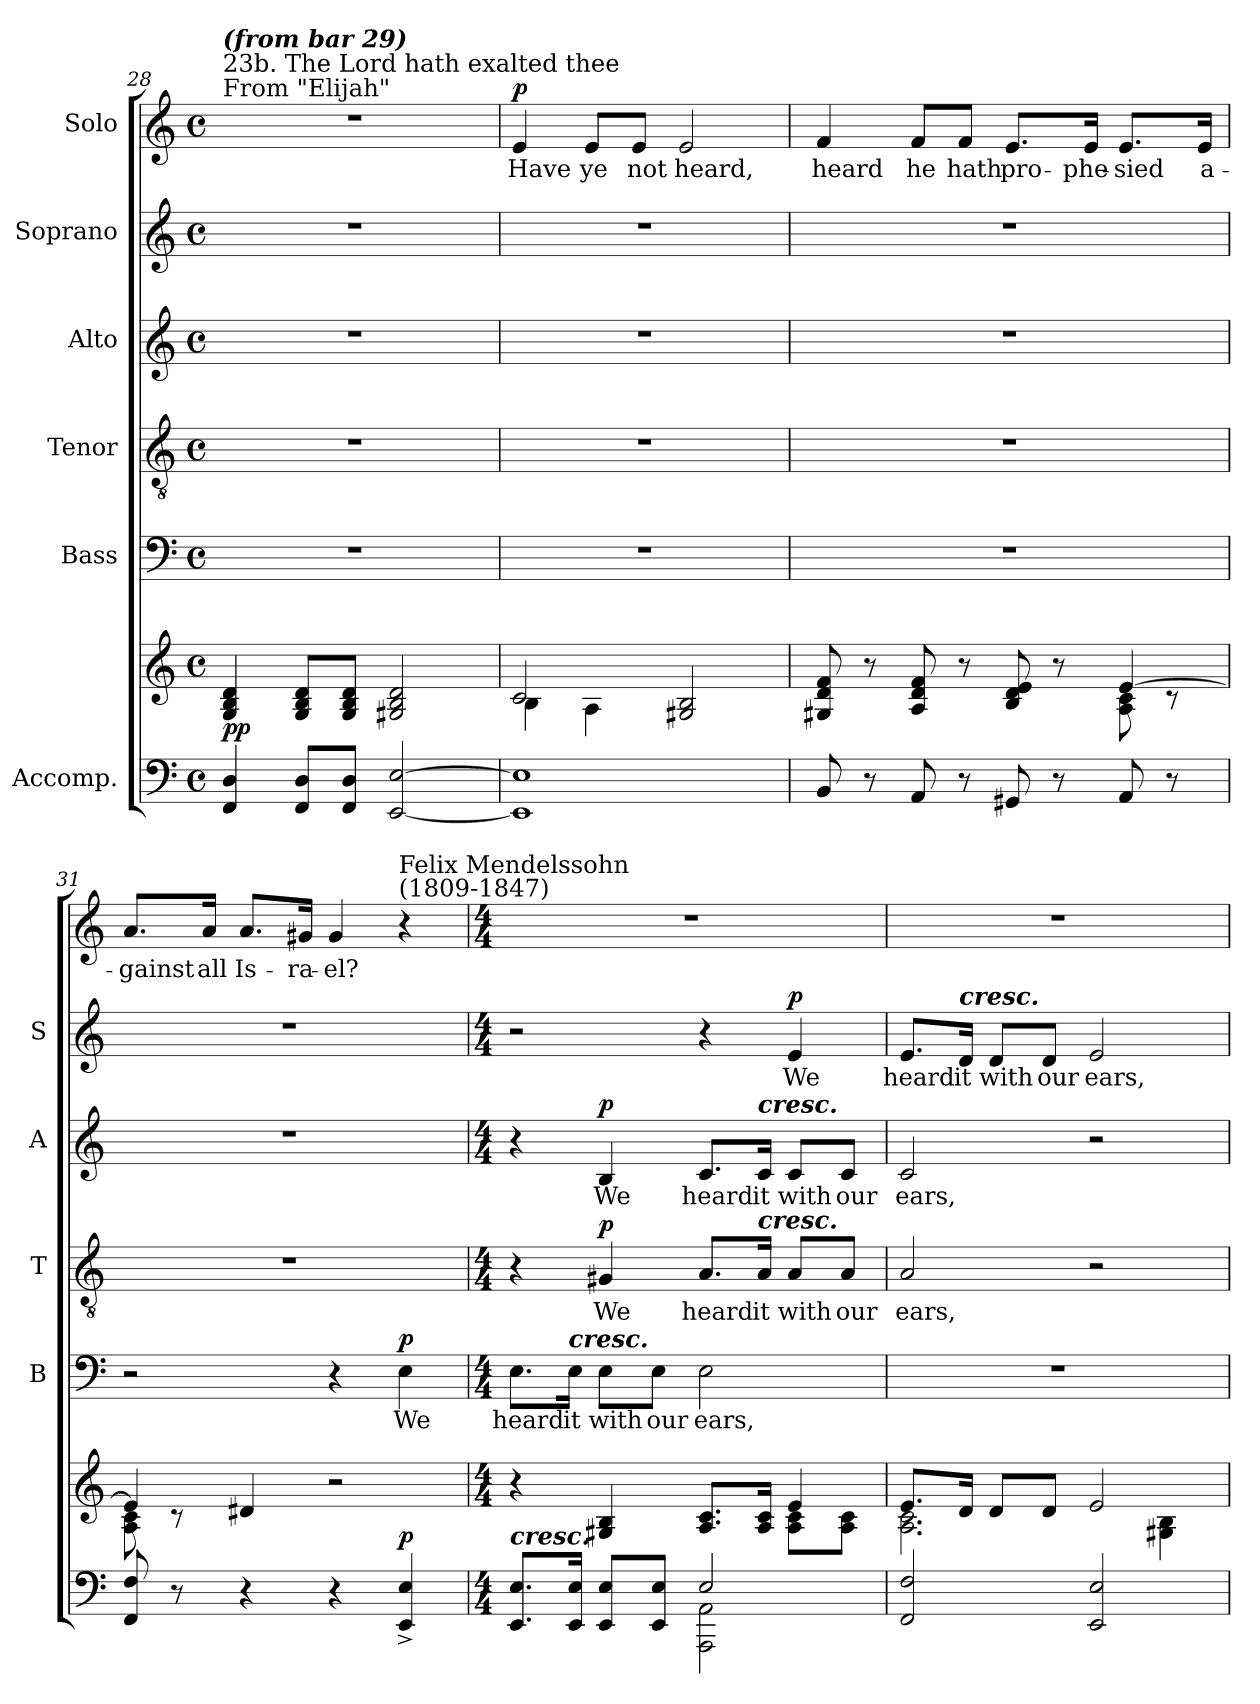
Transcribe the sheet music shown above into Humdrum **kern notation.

**kern	**kern	**dynam	**kern	**text	**dynam	**kern	**text	**dynam	**kern	**text	**dynam	**kern	**text	**dynam	**kern	**text	**dynam
*part6	*part6	*part6	*part5	*part5	*part5	*part4	*part4	*part4	*part3	*part3	*part3	*part2	*part2	*part2	*part1	*part1	*part1
*staff7	*staff6	*staff6/7	*staff5	*staff5	*staff5	*staff4	*staff4	*staff4	*staff3	*staff3	*staff3	*staff2	*staff2	*staff2	*staff1	*staff1	*staff1
*I"Accomp.	*	*	*I"Bass	*	*	*I"Tenor	*	*	*I"Alto	*	*	*I"Soprano	*	*	*I"Solo	*	*
*	*	*	*I'B	*	*	*I'T	*	*	*I'A	*	*	*I'S	*	*	*	*	*
*clefF4	*clefG2	*	*clefF4	*	*	*clefGv2	*	*	*clefG2	*	*	*clefG2	*	*	*clefG2	*	*
*k[]	*k[]	*	*k[]	*	*	*k[]	*	*	*k[]	*	*	*k[]	*	*	*k[]	*	*
*C:	*C:	*	*C:	*	*	*C:	*	*	*C:	*	*	*C:	*	*	*C:	*	*
*M4/4	*M4/4	*	*M4/4	*	*	*M4/4	*	*	*M4/4	*	*	*M4/4	*	*	*M4/4	*	*
*met(c)	*met(c)	*	*met(c)	*	*	*met(c)	*	*	*met(c)	*	*	*met(c)	*	*	*met(c)	*	*
=28	=28	=28	=28	=28	=28	=28	=28	=28	=28	=28	=28	=28	=28	=28	=28	=28	=28
*	*^	*	*	*	*	*	*	*	*	*	*	*	*	*	*	*	*
!	!	!	!	!	!	!	!	!	!	!	!	!	!	!	!	!LO:TX:a:t=From "Elijah"	!	!
!	!	!	!	!	!	!	!	!	!	!	!	!	!	!	!	!LO:TX:a:t=23b. The Lord hath exalted thee	!	!
!	!	!	!	!	!	!	!	!	!	!	!	!	!	!	!	!LO:TX:a:Bi:t=(from bar 29)	!	!
!	!	!	!LO:DY:b	!	!	!	!	!	!	!	!	!	!	!	!	!	!	!
4FF/ 4D/	4G/ 4B/ 4d/	1ryy	pp	1r	.	.	1r	.	.	1r	.	.	1r	.	.	1r	.	.
8FF/ 8D/L	8G/ 8B/ 8d/L	.	.	.	.	.	.	.	.	.	.	.	.	.	.	.	.	.
8FF/ 8D/J	8G/ 8B/ 8d/J	.	.	.	.	.	.	.	.	.	.	.	.	.	.	.	.	.
[2EE/ [2E/	2G#X/ 2B/ 2d/	.	.	.	.	.	.	.	.	.	.	.	.	.	.	.	.	.
=29	=29	=29	=29	=29	=29	=29	=29	=29	=29	=29	=29	=29	=29	=29	=29	=29	=29	=29
!	!	!	!	!	!	!	!	!	!	!	!	!	!	!	!	!	!LO:LY:b	!LO:DY:b
1EE] 1E]	2c/	4B\	.	1r	.	.	1r	.	.	1r	.	.	1r	.	.	4e/	Have	p
!	!	!	!	!	!	!	!	!	!	!	!	!	!	!	!	!	!LO:LY:b	!
.	.	4A\	.	.	.	.	.	.	.	.	.	.	.	.	.	8e/L	ye	.
!	!	!	!	!	!	!	!	!	!	!	!	!	!	!	!	!	!LO:LY:b	!
.	.	.	.	.	.	.	.	.	.	.	.	.	.	.	.	8e/J	not	.
!	!	!	!	!	!	!	!	!	!	!	!	!	!	!	!	!	!LO:LY:b	!
.	2G#X/ 2B/	2ryy	.	.	.	.	.	.	.	.	.	.	.	.	.	2e/	heard,	.
=30	=30	=30	=30	=30	=30	=30	=30	=30	=30	=30	=30	=30	=30	=30	=30	=30	=30	=30
!	!	!	!	!	!	!	!	!	!	!	!	!	!	!	!	!	!LO:LY:b	!
8BB/	8G#X/ 8d/ 8f/	2ryy	.	1r	.	.	1r	.	.	1r	.	.	1r	.	.	4f/	heard	.
8r	8r	.	.	.	.	.	.	.	.	.	.	.	.	.	.	.	.	.
!	!	!	!	!	!	!	!	!	!	!	!	!	!	!	!	!	!LO:LY:b	!
8AA/	8A/ 8d/ 8f/	.	.	.	.	.	.	.	.	.	.	.	.	.	.	8f/L	he	.
!	!	!	!	!	!	!	!	!	!	!	!	!	!	!	!	!	!LO:LY:b	!
8r	8r	.	.	.	.	.	.	.	.	.	.	.	.	.	.	8f/J	hath	.
!	!	!	!	!	!	!	!	!	!	!	!	!	!	!	!	!	!LO:LY:b	!
8GG#X/	8B/ 8d/ 8e/	4ryy	.	.	.	.	.	.	.	.	.	.	.	.	.	8.e/L	pro-	.
8r	8r	.	.	.	.	.	.	.	.	.	.	.	.	.	.	.	.	.
!	!	!	!	!	!	!	!	!	!	!	!	!	!	!	!	!	!LO:LY:b	!
.	.	.	.	.	.	.	.	.	.	.	.	.	.	.	.	16e/Jk	-phe-	.
!	!	!	!	!	!	!	!	!	!	!	!	!	!	!	!	!	!LO:LY:b	!
8AA/	[>4e/	8A\ 8c\	.	.	.	.	.	.	.	.	.	.	.	.	.	8.e/L	-sied	.
8r	.	8rc	.	.	.	.	.	.	.	.	.	.	.	.	.	.	.	.
!	!	!	!	!	!	!	!	!	!	!	!	!	!	!	!	!	!LO:LY:b	!
.	.	.	.	.	.	.	.	.	.	.	.	.	.	.	.	16e/Jk	a-	.
=31	=31	=31	=31	=31	=31	=31	=31	=31	=31	=31	=31	=31	=31	=31	=31	=31	=31	=31
!	!	!	!	!	!	!	!	!	!	!	!	!	!	!	!	!	!LO:LY:b	!
8FF/ 8F/	4e/]	8A\ 8c\	.	2r	.	.	1r	.	.	1r	.	.	1r	.	.	8.a/L	-gainst	.
8r	.	8rc	.	.	.	.	.	.	.	.	.	.	.	.	.	.	.	.
!	!	!	!	!	!	!	!	!	!	!	!	!	!	!	!	!	!LO:LY:b	!
.	.	.	.	.	.	.	.	.	.	.	.	.	.	.	.	16a/Jk	all	.
!	!	!	!	!	!	!	!	!	!	!	!	!	!	!	!	!	!LO:LY:b	!
4r	4d#X/	4ryy	.	.	.	.	.	.	.	.	.	.	.	.	.	8.a/L	Is-	.
!	!	!	!	!	!	!	!	!	!	!	!	!	!	!	!	!	!LO:LY:b	!
.	.	.	.	.	.	.	.	.	.	.	.	.	.	.	.	16g#X/Jk	-ra-	.
!	!	!	!	!	!	!	!	!	!	!	!	!	!	!	!	!	!LO:LY:b	!
4r	2r	2ryy	.	4r	.	.	.	.	.	.	.	.	.	.	.	4g#/	-el?	.
!	!	!	!	!	!	!	!	!	!	!	!	!	!	!	!	!LO:TX:a:t=Felix Mendelssohn\n(1809-1847)	!	!
!	!	!	!LO:DY:a=2	!	!LO:LY:b	!LO:DY:b	!	!	!	!	!	!	!	!	!	!	!	!
4EE/^< 4E/^<	.	.	p	4E\	We	p	.	.	.	.	.	.	.	.	.	4r	.	.
!!LO:LB:g=z
=32	=32	=32	=32	=32	=32	=32	=32	=32	=32	=32	=32	=32	=32	=32	=32	=32	=32	=32
*M4/4	*M4/4	*	*	*M4/4	*	*	*M4/4	*	*	*M4/4	*	*	*M4/4	*	*	*M4/4	*	*
*^	*	*	*	*	*	*	*	*	*	*	*	*	*	*	*	*	*	*
!LO:TX:a:Bi:t=cresc.	!	!	!	!	!	!	!	!	!	!	!	!	!	!	!	!	!	!	!
!	!	!	!	!	!	!LO:LY:b	!	!	!	!	!	!	!	!	!	!	!	!	!
8.EE/ 8.E/L	2ryy	4r	2ryy	.	8.E\L	heard	.	4r	.	.	4r	.	.	2r	.	.	1r	.	.
!	!	!	!	!	!LO:TX:a:Bi:t=cresc.	!	!	!	!	!	!	!	!	!	!	!	!	!	!
!	!	!	!	!	!	!LO:LY:b	!	!	!	!	!	!	!	!	!	!	!	!	!
16EE/ 16E/Jk	.	.	.	.	16E\Jk	it	.	.	.	.	.	.	.	.	.	.	.	.	.
!	!	!	!	!	!	!LO:LY:b	!	!	!LO:LY:b	!LO:DY:b	!	!LO:LY:b	!LO:DY:b	!	!	!	!	!	!
8EE/ 8E/L	.	4G#X/ 4B/	.	.	8E\L	with	.	4G#X/	We	p	4B/	We	p	.	.	.	.	.	.
!	!	!	!	!	!	!LO:LY:b	!	!	!	!	!	!	!	!	!	!	!	!	!
8EE/ 8E/J	.	.	.	.	8E\J	our	.	.	.	.	.	.	.	.	.	.	.	.	.
!	!	!	!	!	!	!LO:LY:b	!	!	!LO:LY:b	!	!	!LO:LY:b	!	!	!	!	!	!	!
2E/	2AAA\ 2AA\	8.A/ 8.c/L	4ryy	.	2E\	ears,	.	8.A/L	heard	.	8.c/L	heard	.	4r	.	.	.	.	.
!	!	!	!	!	!	!	!	!	!	!	!LO:TX:a:Bi:t=cresc.	!	!	!	!	!	!	!	!
!	!	!	!	!	!	!	!	!LO:TX:a:Bi:t=cresc.	!	!	!	!	!	!	!	!	!	!	!
!	!	!	!	!	!	!	!	!	!LO:LY:b	!	!	!LO:LY:b	!	!	!	!	!	!	!
.	.	16A/ 16c/Jk	.	.	.	.	.	16A/Jk	it	.	16c/Jk	it	.	.	.	.	.	.	.
!	!	!	!	!	!	!	!	!	!LO:LY:b	!	!	!LO:LY:b	!	!	!LO:LY:b	!LO:DY:b	!	!	!
.	.	4e/	8A\ 8c\L	.	.	.	.	8A/L	with	.	8c/L	with	.	4e/	We	p	.	.	.
!	!	!	!	!	!	!	!	!	!LO:LY:b	!	!	!LO:LY:b	!	!	!	!	!	!	!
.	.	.	8A\ 8c\J	.	.	.	.	8A/J	our	.	8c/J	our	.	.	.	.	.	.	.
=33	=33	=33	=33	=33	=33	=33	=33	=33	=33	=33	=33	=33	=33	=33	=33	=33	=33	=33	=33
!	!	!	!	!	!	!	!	!	!LO:LY:b	!	!	!LO:LY:b	!	!	!LO:LY:b	!	!	!	!
2FF/ 2F/	1ryy	8.e/L	2.A\ 2.c\	.	1r	.	.	2A/	ears,	.	2c/	ears,	.	8.e/L	heard	.	1r	.	.
!	!	!	!	!	!	!	!	!	!	!	!	!	!	!LO:TX:a:Bi:t=cresc.	!	!	!	!	!
!	!	!	!	!	!	!	!	!	!	!	!	!	!	!	!LO:LY:b	!	!	!	!
.	.	16d/Jk	.	.	.	.	.	.	.	.	.	.	.	16d/Jk	it	.	.	.	.
!	!	!	!	!	!	!	!	!	!	!	!	!	!	!	!LO:LY:b	!	!	!	!
.	.	8d/L	.	.	.	.	.	.	.	.	.	.	.	8d/L	with	.	.	.	.
!	!	!	!	!	!	!	!	!	!	!	!	!	!	!	!LO:LY:b	!	!	!	!
.	.	8d/J	.	.	.	.	.	.	.	.	.	.	.	8d/J	our	.	.	.	.
!	!	!	!	!	!	!	!	!	!	!	!	!	!	!	!LO:LY:b	!	!	!	!
2EE/ 2E/	.	2e/	.	.	.	.	.	2r	.	.	2r	.	.	2e/	ears,	.	.	.	.
.	.	.	4G#X\ 4B\	.	.	.	.	.	.	.	.	.	.	.	.	.	.	.	.
*v	*v	*	*	*	*	*	*	*	*	*	*	*	*	*	*	*	*	*	*
*	*v	*v	*	*	*	*	*	*	*	*	*	*	*	*	*	*	*	*
=	=	=	=	=	=	=	=	=	=	=	=	=	=	=	=	=	=
*-	*-	*-	*-	*-	*-	*-	*-	*-	*-	*-	*-	*-	*-	*-	*-	*-	*-
